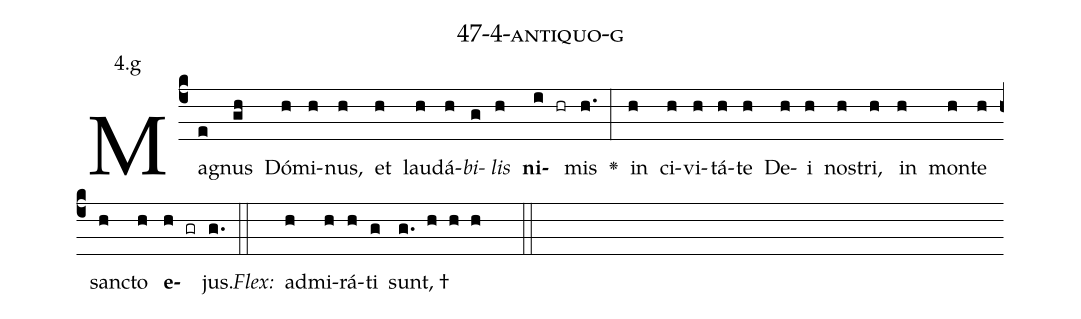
name: 47-4-antiquo-g;
annotation: 4.g;
%%
(c4)Ma(e)gnus(gh) Dó(h)mi(h)nus,(h) et(h) lau(h)dá(h)<i>bi</i>(g)<i>lis</i>(h) <b>ni</b>(i hr)mis(h.) <v>\greheightstar</v>(:) in(h) ci(h)vi(h)tá(h)te(h) De(h)i(h) nos(h)tri,(h) in(h) mon(h)te(h) sanc(h)to(h) <b>e</b>(h gr)jus.(g.) (::)
<i>Flex:</i>()  ad(h)mi(h)rá(h)ti(g) sunt, †(g. h h h  ::)

%E(h) u(h) o(h) u(h) a(h) e.(g.) (::)
